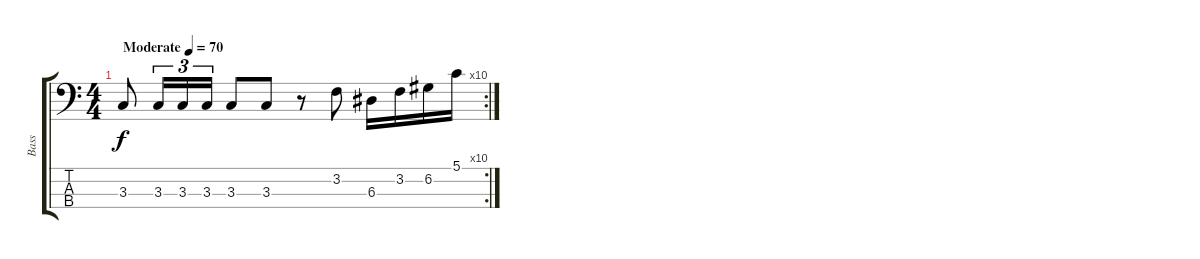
\track ("Bass" "Bass") {instrument electricbassfinger}
\staff {score tabs}
\tuning (G2 D2 A1 E1) {hide}
\rc 10
\ts (4 4)
\tempo (70 "Moderate")
\clef f4
\ks c
3.3.8{dy f instrument electricbassfinger} 3.3.16{tu (3 2)} 3.3.16{tu (3 2)} 3.3.16{tu (3 2)} 3.3.8 3.3.8 r.8 3.2.8 6.3.16 3.2.16 6.2.16 5.1.16
